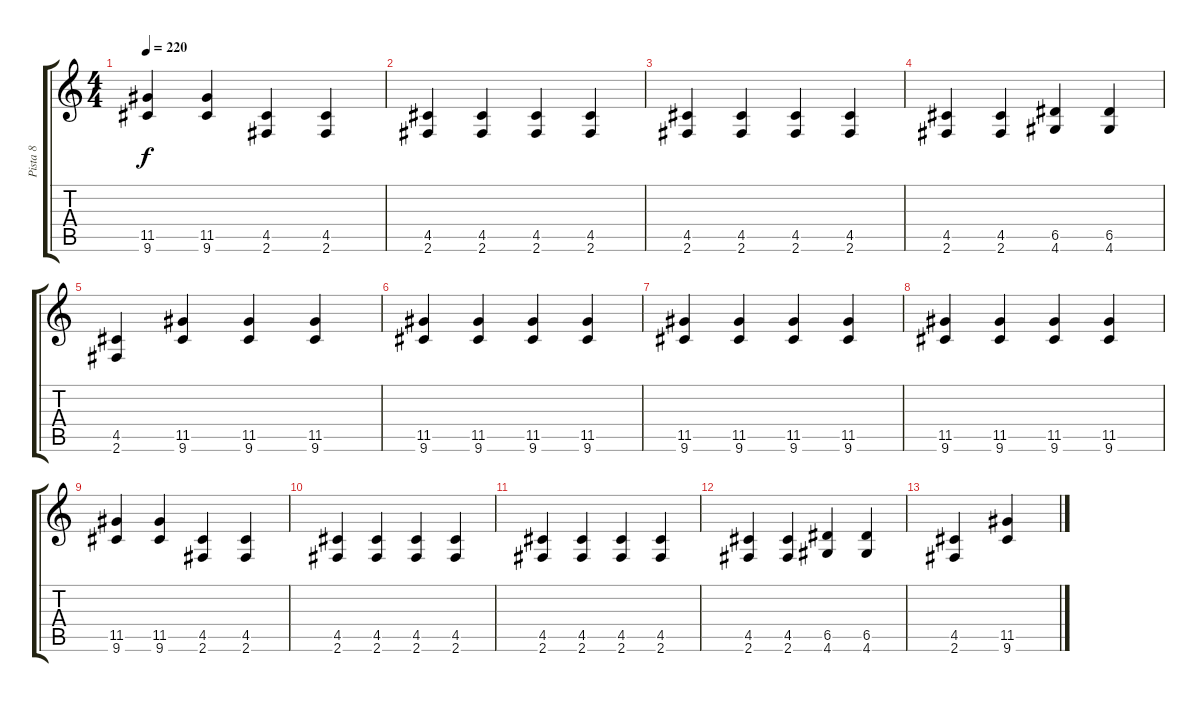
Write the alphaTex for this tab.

\track ("Pista 8" "Pista 8") {instrument overdrivenguitar}
\staff {score tabs}
\tuning (E4 B3 G3 D3 A2 E2) {hide}
\ts (4 4)
\tempo 220
\clef g2
\ks c
(11.5 9.6).4{dy f} (11.5 9.6).4 (4.5 2.6).4 (4.5 2.6).4 |
(4.5 2.6).4 (4.5 2.6).4 (4.5 2.6).4 (4.5 2.6).4 |
(4.5 2.6).4 (4.5 2.6).4 (4.5 2.6).4 (4.5 2.6).4 |
(4.5 2.6).4 (4.5 2.6).4 (6.5 4.6).4 (6.5 4.6).4 |
(4.5 2.6).4 (11.5 9.6).4 (11.5 9.6).4 (11.5 9.6).4 |
(11.5 9.6).4 (11.5 9.6).4 (11.5 9.6).4 (11.5 9.6).4 |
(11.5 9.6).4 (11.5 9.6).4 (11.5 9.6).4 (11.5 9.6).4 |
(11.5 9.6).4 (11.5 9.6).4 (11.5 9.6).4 (11.5 9.6).4 |
(11.5 9.6).4 (11.5 9.6).4 (4.5 2.6).4 (4.5 2.6).4 |
(4.5 2.6).4 (4.5 2.6).4 (4.5 2.6).4 (4.5 2.6).4 |
(4.5 2.6).4 (4.5 2.6).4 (4.5 2.6).4 (4.5 2.6).4 |
(4.5 2.6).4 (4.5 2.6).4 (6.5 4.6).4 (6.5 4.6).4 |
(4.5 2.6).4 (11.5 9.6).4
